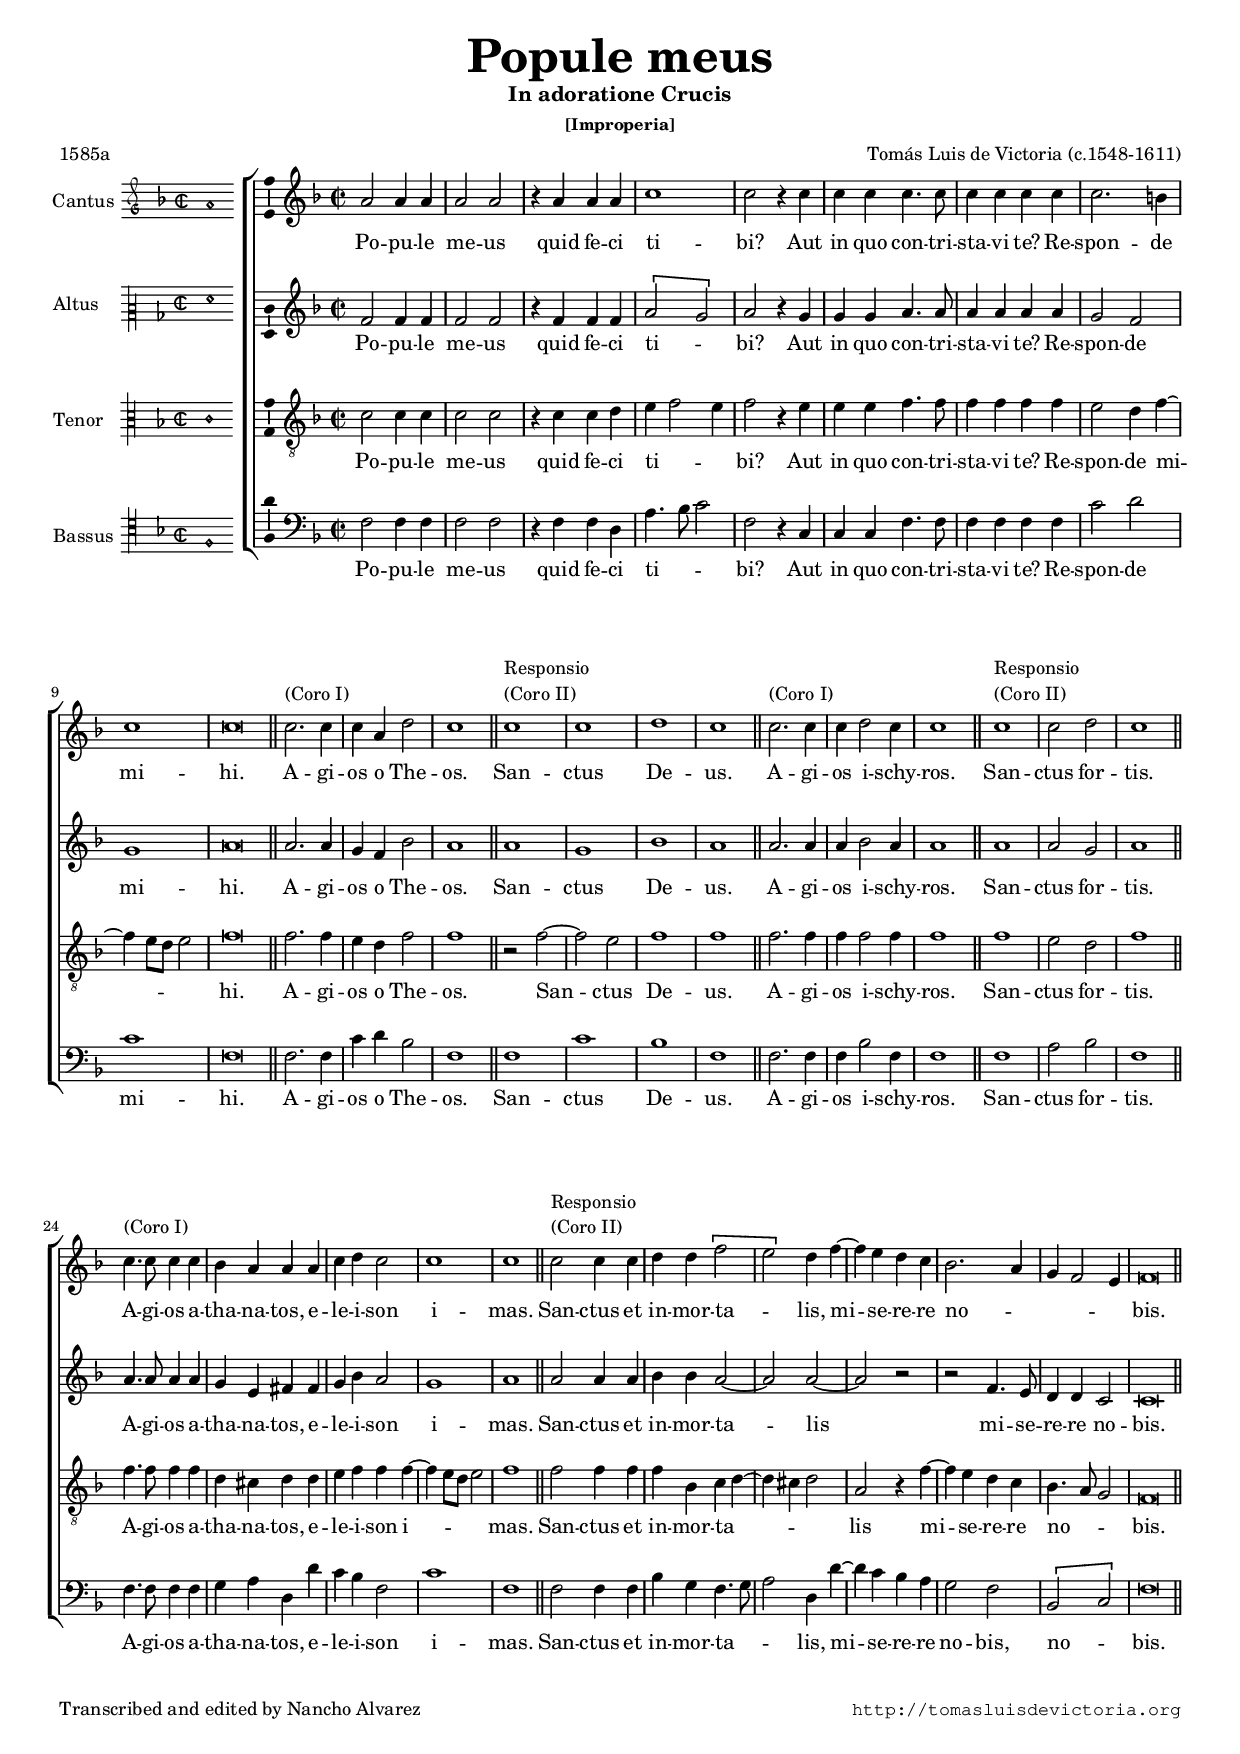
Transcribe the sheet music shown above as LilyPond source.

\version "2.18.0"

#(set-default-paper-size "a4")
#(set-global-staff-size 16.1)
#(ly:set-option 'point-and-click #f)
%mobile -s15.0 -i3.2 -ball

italicas=\override LyricText.font-shape = #'italic
rectas=\override LyricText.font-shape = #'upright
ss=\once \set suggestAccidentals = ##t
incipitwidth = 19

% Feria sexta in Passione Domini

htitle="Popule meus"
hcomposer="Victoria"

\header {
	title=\markup{\fontsize #4 "Popule meus"}
	subtitle="In adoratione Crucis"
	composer="Tomás Luis de Victoria (c.1548-1611)"
        pdfauthor=\composer
	subsubtitle="[Improperia]"
	%opus="(-)"
	poet="1585a"
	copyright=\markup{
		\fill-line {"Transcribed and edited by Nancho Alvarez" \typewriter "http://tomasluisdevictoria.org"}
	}
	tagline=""
}

global={\key d \minor \time 2/2 \skip 1*10 \bar "||" 
				      \skip 1*3 \bar "||"
				      %tablet \break
				      \skip 1*4 \bar "||"
				      \skip 1*3 \bar "||"
				      \skip 1*3 \bar "||" \break
				      \skip 1*5 \bar "||"
				      \skip 1*7 \bar "||"
}

cantus={\override TextScript.padding = #1.5
	a'2 a'4 a' |
	a'2 a' |
	r4 a' a' a' |
	c''1 |
%5
	c''2 r4 c'' |
	c'' c'' c''4. c''8 |
	c''4 c'' c'' c'' |
	c''2. b'4 |
	c''1 |
%10
	c''\breve*1/2 |
	s4*0^\markup{"(Coro I)"}
	c''2. c''4 |
	c'' a' d''2 |
	c''1 |
	s4*0^\markup{\column{"Responsio" "(Coro II)"}}
	c''1 |
%15
	c'' |
	d'' |
	c'' |
	s4*0^\markup{"(Coro I)"}
	c''2. c''4 |
	c'' d''2 c''4 |
%20
	c''1 |
	s4*0^\markup{\column{"Responsio" "(Coro II)"}}
	c''1 |
	c''2 d'' |
	c''1 |
	s4*0^\markup{"(Coro I)"}
	c''4. c''8 c''4 c'' |
%25
	bes' a' a' a' |
	c'' d'' c''2 |
	c''1 |
	c''1 | %\breve
	s4*0^\markup{\column{"Responsio" "(Coro II)"}}
	c''2 c''4 c'' |
%30
	d'' d'' \[f''2 |
	e''\] d''4 f'' ~ |
	f'' e'' d'' c'' |
	bes'2. a'4 |
	g' f'2 e'4 |
%35
	f'\breve*1/2
}

altus={
	f'2 f'4 f' |
	f'2 f' |
	r4 f' f' f' |
	\[a'2 g'\] |
%5
	a' r4 g' |
	g' g' a'4. a'8 |
	a'4 a' a' a' |
	g'2 f' |
	g'1 |
%10
	a'\breve*1/2 |
	a'2. a'4 |
	g' f' bes'2 |
	a'1 | %\breve
	a' |
%15
	g' |
	bes' |
	a' |
	a'2. a'4 |
	a' bes'2 a'4 |
%20
	a'1 | %\breve
	a' |
	a'2 g' |
	a'1 | %\breve
	a'4. a'8 a'4 a' |
%25
	g' e' fis' fis' |
	g' bes' a'2 |
	g'1 |
	a'1 | %\breve
	a'2 a'4 a' |
%30
	bes' bes' a'2 ~ |
	a' a' ~ |
	a' r |
	r f'4. e'8 |
	d'4 d' c'2 |
%35
	c'\breve*1/2
}

tenor={
	c'2 c'4 c' |
	c'2 c' |
	r4 c' c' d' |
	e' f'2 e'4 |
%5
	f'2 r4 e' |
	e' e' f'4. f'8 |
	f'4 f' f' f' |
	e'2 d'4 f' ~ |
	f' e'8 d' e'2 |
%10
	f'\breve*1/2 |
	f'2. f'4 |
	e' d' f'2 |
	f'1 |
	r2 f' ~ |
%15
	f' e' |
	f'1 |
	f' |
	f'2. f'4 |
	f' f'2 f'4 |
%20
	f'1 |
	f' |
	e'2 d' |
	f'1 |
	f'4. f'8 f'4 f' |
%25
	d' cis' d' d' |
	e' f' f' f' ~ |
	f' e'8 d' e'2 |
	f'1 |
	f'2 f'4 f' |
%30
	f' bes c' d' ~ |
	d' cis' d'2 |
	a r4 f' ~ |
	f' e' d' c' |
	bes4. a8 g2 |
%35
	f\breve*1/2 %1
}

bassus={
	f2 f4 f |
	f2 f |
	r4 f f d |
	a4. bes8 c'2 |
%5
	f r4 c |
	c c f4. f8 |
	f4 f f f |
	c'2 d' |
	c'1 |
%10
	f\breve*1/2 |
	f2. f4 |
	c' d' bes2 |
	f1 |
	f |
%15
	c' |
	bes |
	f |
	f2. f4 |
	f bes2 f4 |
%20
	f1 |
	f |
	a2 bes |
	f1 | %\breve
	f4. f8 f4 f |
%25
	g a d d' |
	c' bes f2 |
	c'1 |
	f1 | %\breve
	f2 f4 f |
%30
	bes g f4. g8 |
	a2 d4 d' ~ |
	d' c' bes a |
	g2 f |
	\[bes, c\] |
%35
	f\breve*1/2
}

textocantus=\lyricmode{
Po -- pu -- le me -- us
quid fe -- ci ti -- bi?
Aut in quo con -- tri -- sta -- vi te?
Re -- spon -- de
mi -- hi.
A -- gi -- os
o The -- os.
San -- ctus De -- us.
A -- gi -- os
i -- schy -- ros.
San -- ctus for -- tis.
A -- gi -- os a -- tha -- na -- tos,
e -- le -- i -- son
i -- mas.
San -- ctus et in -- mor -- ta -- _ lis,
mi -- _ se -- re -- re
no -- _ _ _ _ bis.
}

textoaltus=\lyricmode{
Po -- pu -- le me -- us
quid fe -- ci ti -- _ bi?
Aut in quo con -- tri -- sta -- vi te?
Re -- spon -- de
mi -- hi.
A -- gi -- os
o The -- os.
San -- ctus De -- us.
A -- gi -- os
i -- schy -- ros.
San -- ctus for -- tis.
A -- gi -- os a -- tha -- na -- tos,
e -- le -- i -- son
i -- mas.
San -- ctus et in -- mor -- ta -- _ lis _
mi -- se -- re -- re
no -- bis.
}

textotenor=\lyricmode{
Po -- pu -- le me -- us
quid fe -- ci ti -- _ _ bi?
Aut in quo con -- tri -- sta -- vi te?
Re -- spon -- de
mi -- _ _ _ _ hi.
A -- gi -- os
o The -- os.
San -- _ ctus De -- us.
A -- gi -- os
i -- schy -- ros.
San -- ctus for -- tis.
A -- gi -- os a -- tha -- na -- tos,
e -- le -- i -- son
i -- _ _ _ _ mas.
San -- ctus et in -- mor -- ta -- _ _ _ _ lis
mi -- _ se -- re -- re
no -- _ _ bis.
}

textobassus=\lyricmode{
Po -- pu -- le me -- us
quid fe -- ci ti -- _ _ bi?
Aut in quo con -- tri -- sta -- vi te?
Re -- spon -- de
mi -- hi.
A -- gi -- os
o The -- os.
San -- ctus De -- us.
A -- gi -- os
i -- schy -- ros.
San -- ctus for -- tis.
A -- gi -- os a -- tha -- na -- tos,
e -- le -- i -- son
i -- mas.
San -- ctus et in -- mor -- ta -- _ _ lis,
mi -- _ se -- re -- re
no -- bis, no -- _ bis.
}

% FINIS ferie sexte

incipitcantus=\markup{
	\score{
		{ 
		\set Staff.instrumentName="Cantus "
		\override NoteHead.style = #'neomensural
		\override Rest.style = #'neomensural
		\override Staff.TimeSignature.style = #'neomensural
		\cadenzaOn 
		\clef "petrucci-g"
		\key f \major
		\time 2/2
		a'1
		} 
	\layout {
		\context {\Voice
			\remove Ligature_bracket_engraver
			\consists Mensural_ligature_engraver
		}
		line-width=\incipitwidth
		indent = 0
	}
	}
}


incipitaltus=\markup{
	\score{
		{ 
		\set Staff.instrumentName="Altus    "
		\override NoteHead.style = #'neomensural 
		\override Rest.style = #'neomensural
		\override Staff.TimeSignature.style = #'neomensural
		\cadenzaOn 
		\clef "petrucci-c2"
		\key f \major
		\time 2/2
		f'1
		} 
	\layout {
		\context {\Voice
			\remove Ligature_bracket_engraver
			\consists Mensural_ligature_engraver
		}
		line-width=\incipitwidth
		indent = 0
	}
	}
}


incipittenor=\markup{
	\score{
		{ 
		\set Staff.instrumentName="Tenor   "
		\override NoteHead.style = #'neomensural 
		\override Rest.style = #'neomensural
		\override Staff.TimeSignature.style = #'neomensural
		\cadenzaOn 
		\clef "petrucci-c3"
		\key f \major
		\time 2/2
		c'1
		} 
	\layout {
		\context {\Voice
			\remove Ligature_bracket_engraver
			\consists Mensural_ligature_engraver
		}
		line-width=\incipitwidth
		indent=0
	}
	}
}


incipitbassus=\markup{
	\score{
		{ 
		\set Staff.instrumentName="Bassus "
		\override NoteHead.style = #'neomensural 
		\override Rest.style = #'neomensural
		\override Staff.TimeSignature.style = #'neomensural
		\cadenzaOn 
		\clef "petrucci-c4"
		\key f \major
		\time 2/2
		f1
		} 
	\layout {
		\context {\Voice
			\remove Ligature_bracket_engraver
			\consists Mensural_ligature_engraver
		}
		line-width=\incipitwidth
		indent = 0
	}
	}
}





\score {\transpose c' c'{
\new ChoirStaff<<

	\new Staff <<\global
	\new Voice="v1" {
		\set Staff.instrumentName=\incipitcantus
		\clef "treble"
		\cantus }
	\new Lyrics \lyricsto "v1" {\textocantus }
	>>

	
	\new Staff << \global
	\new Voice="v2" {
		\set Staff.instrumentName=\incipitaltus
		\clef "treble" 
		\altus}
	\new Lyrics \lyricsto "v2" {\textoaltus }
	>>

	
	\new Staff <<\global
	\new Voice="v3" {
		\set Staff.instrumentName=\incipittenor
		\clef "G_8"
		\tenor }
	\new Lyrics \lyricsto "v3" {\textotenor }
	>>
	

	\new Staff <<\global
	\new Voice="v4" {
		\set Staff.instrumentName=\incipitbassus
		\clef "bass" 
		\bassus }
	\new Lyrics \lyricsto "v4" {\textobassus }
	>>
	
>>

	}%transpose

\layout{ 
	\context {\Lyrics 
		\override VerticalAxisGroup.staff-affinity = #UP
		\override VerticalAxisGroup.nonstaff-relatedstaff-spacing =
			#'((basic-distance . 0) (minimum-distance . 0) (padding . 1))
		\override LyricText.font-size = #1.2
		\override LyricHyphen.minimum-distance = #0.5
	}
	\context {\Score 
		tempoHideNote = ##t
		\override BarNumber.padding = #2 
	}
	\context {\Voice 
		melismaBusyProperties = #'()
		%autoBeaming = ##f
	}
	\context {\Staff 
                %\RemoveEmptyStaves
                %\override VerticalAxisGroup.remove-first = ##t
		\override VerticalAxisGroup.staff-staff-spacing =
			#'((basic-distance . 11) (minimum-distance . 0) (padding . 1))
		\consists Ambitus_engraver 
		\override LigatureBracket.padding = #1
	}
}

%\midi { \mtempo }

}


\paper{
	evenHeaderMarkup=\markup  \fill-line { \fromproperty #'page:page-number-string \htitle \hcomposer }
	oddHeaderMarkup= \markup  \fill-line { \on-the-fly #not-first-page \hcomposer \on-the-fly #not-first-page \htitle \on-the-fly #not-first-page \fromproperty #'page:page-number-string }
	%system-count=20
	%page-count = 8
	ragged-last-bottom = ##f
	indent=3.3\cm
	system-system-spacing =
	#'((basic-distance . 20) (minimum-distance . 0) (padding . 5))
	top-system-spacing = % header
	#'((basic-distance . 8) (minimum-distance . 0) (padding . 0))
	last-bottom-spacing = % footer
	#'((basic-distance . 12) (minimum-distance . 0) (padding . 0))

}
